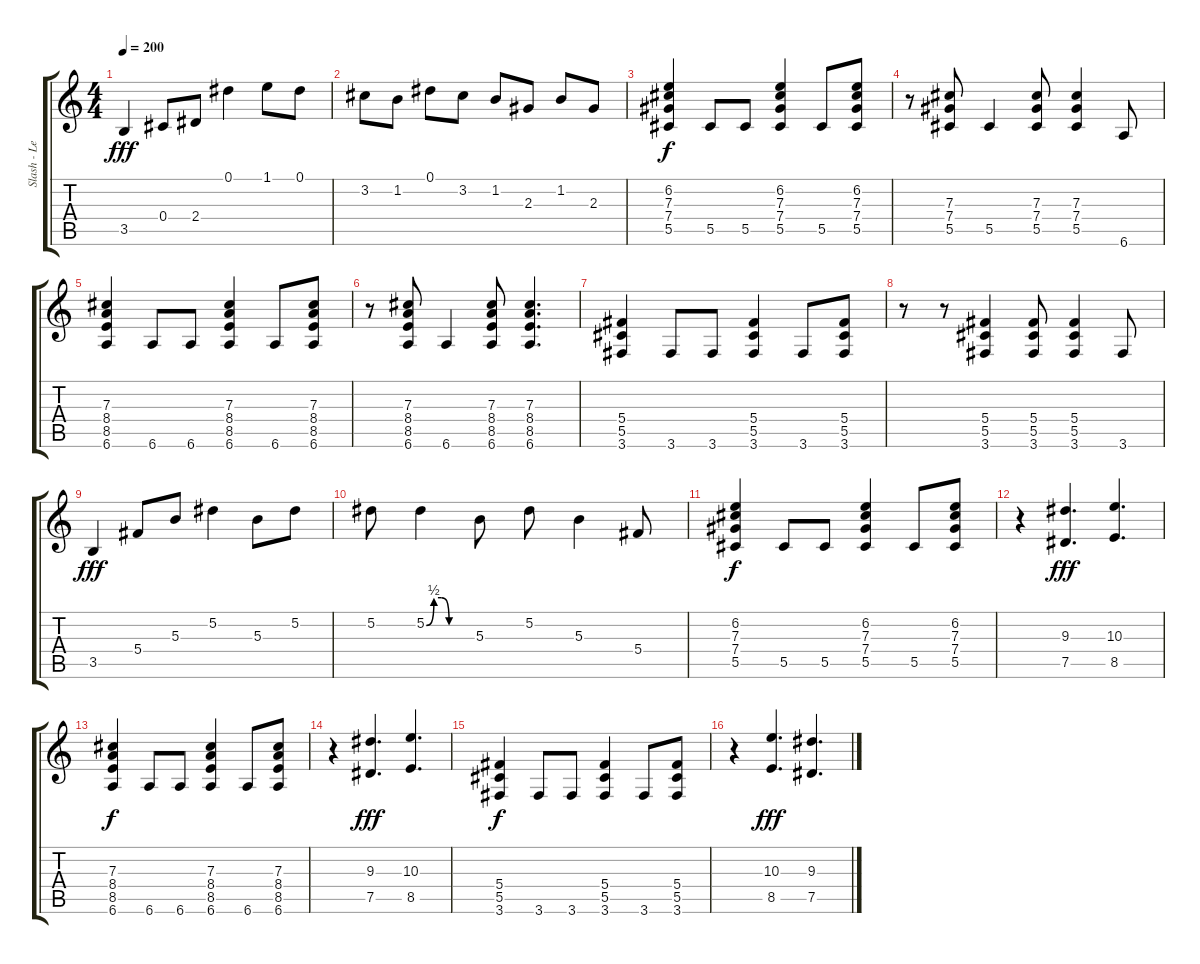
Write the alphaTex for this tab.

\track ("Slash - Lead Guitar" "Slash - Le") {instrument acousticguitarsteel}
\staff {score tabs}
\tuning (Eb4 Bb3 Gb3 Db3 Ab2 Eb2) {hide}
\ts (4 4)
\tempo 200
\clef g2
\ks c
3.5.4{dy fff} 0.4.8 2.4.8 0.1.4 1.1.8 0.1.8 |
3.2.8 1.2.8 0.1.8 3.2.8 1.2.8 2.3.8 1.2.8 2.3.8 |
(6.2 7.3 7.4 5.5).4{dy f} 5.5.8 5.5.8 (6.2 7.3 7.4 5.5).4 5.5.8 (6.2 7.3 7.4 5.5).8 |
r.8 (7.3 7.4 5.5).8 5.5.4 (7.3 7.4 5.5).8 (7.3 7.4 5.5).4 6.6.8 |
(7.3 8.4 8.5 6.6).4 6.6.8 6.6.8 (7.3 8.4 8.5 6.6).4 6.6.8 (7.3 8.4 8.5 6.6).8 |
r.8 (7.3 8.4 8.5 6.6).8 6.6.4 (7.3 8.4 8.5 6.6).8 (7.3 8.4 8.5 6.6).4{d} |
(5.4 5.5 3.6).4 3.6.8 3.6.8 (5.4 5.5 3.6).4 3.6.8 (5.4 5.5 3.6).8 |
r.8 r.8 (5.4 5.5 3.6).4 (5.4 5.5 3.6).8 (5.4 5.5 3.6).4 3.6.8 |
3.5.4{dy fff} 5.4.8 5.3.8 5.2.4 5.3.8 5.2.8 |
5.2.8 5.2{be (custom 0 0 10 2 20 2 30 0 60 0)}.4 5.3.8 5.2.8 5.3.4 5.4.8 |
(6.2 7.3 7.4 5.5).4{dy f} 5.5.8 5.5.8 (6.2 7.3 7.4 5.5).4 5.5.8 (6.2 7.3 7.4 5.5).8 |
r.4 (9.3 7.5).4{d dy fff} (10.3 8.5).4{d} |
(7.3 8.4 8.5 6.6).4{dy f} 6.6.8 6.6.8 (7.3 8.4 8.5 6.6).4 6.6.8 (7.3 8.4 8.5 6.6).8 |
r.4 (9.3 7.5).4{d dy fff} (10.3 8.5).4{d} |
(5.4 5.5 3.6).4{dy f} 3.6.8 3.6.8 (5.4 5.5 3.6).4 3.6.8 (5.4 5.5 3.6).8 |
r.4 (10.3 8.5).4{d dy fff} (9.3 7.5).4{d}
